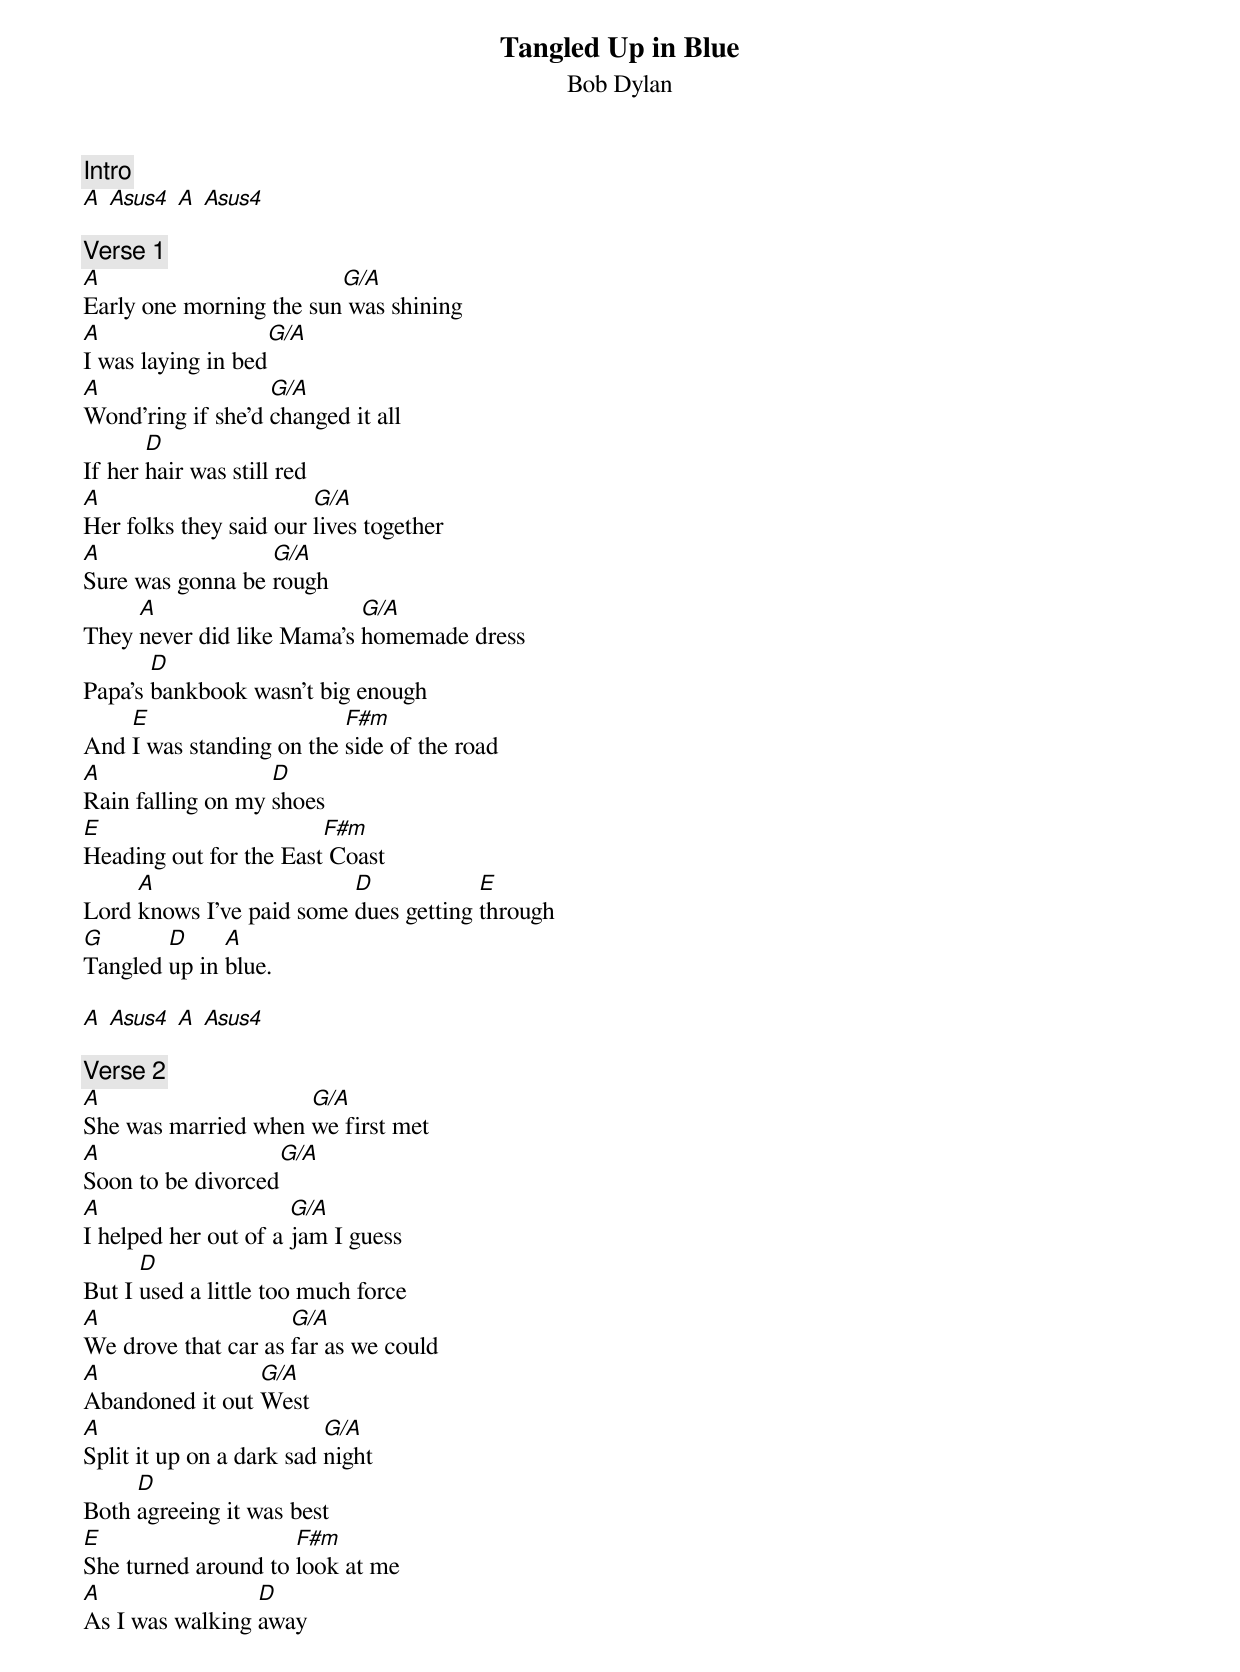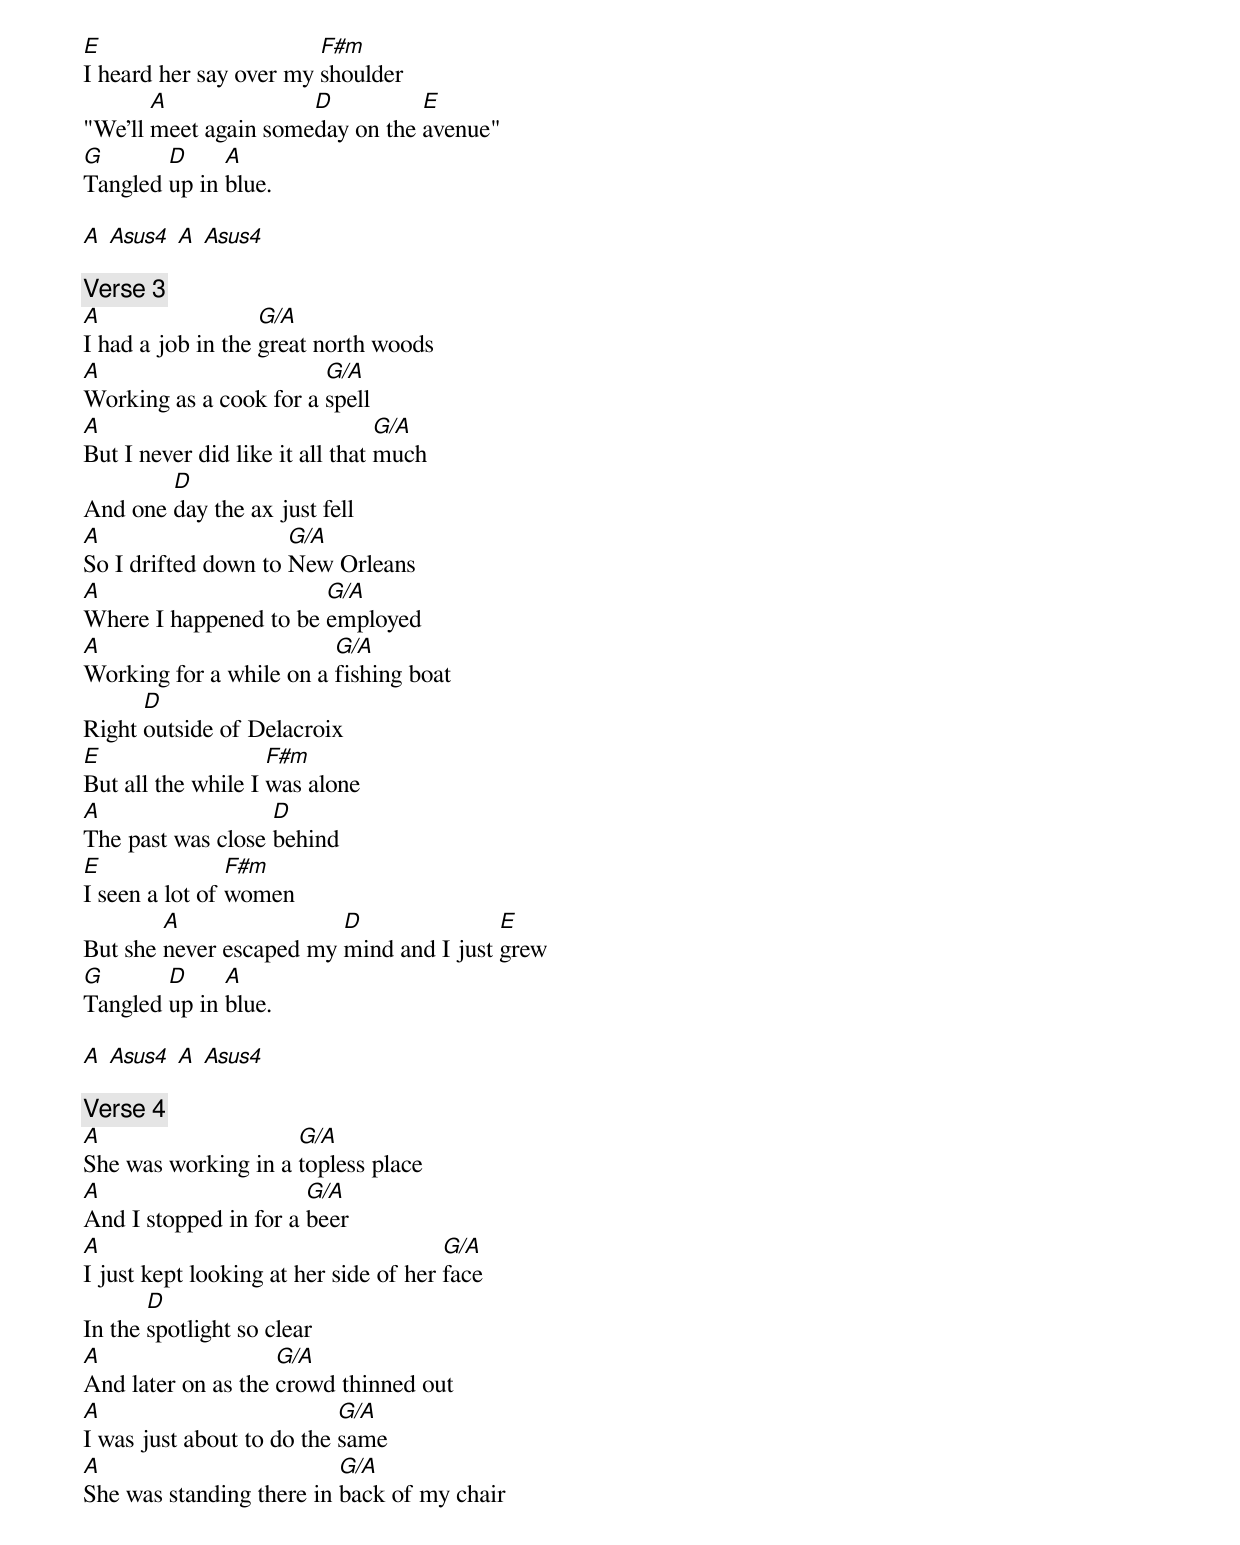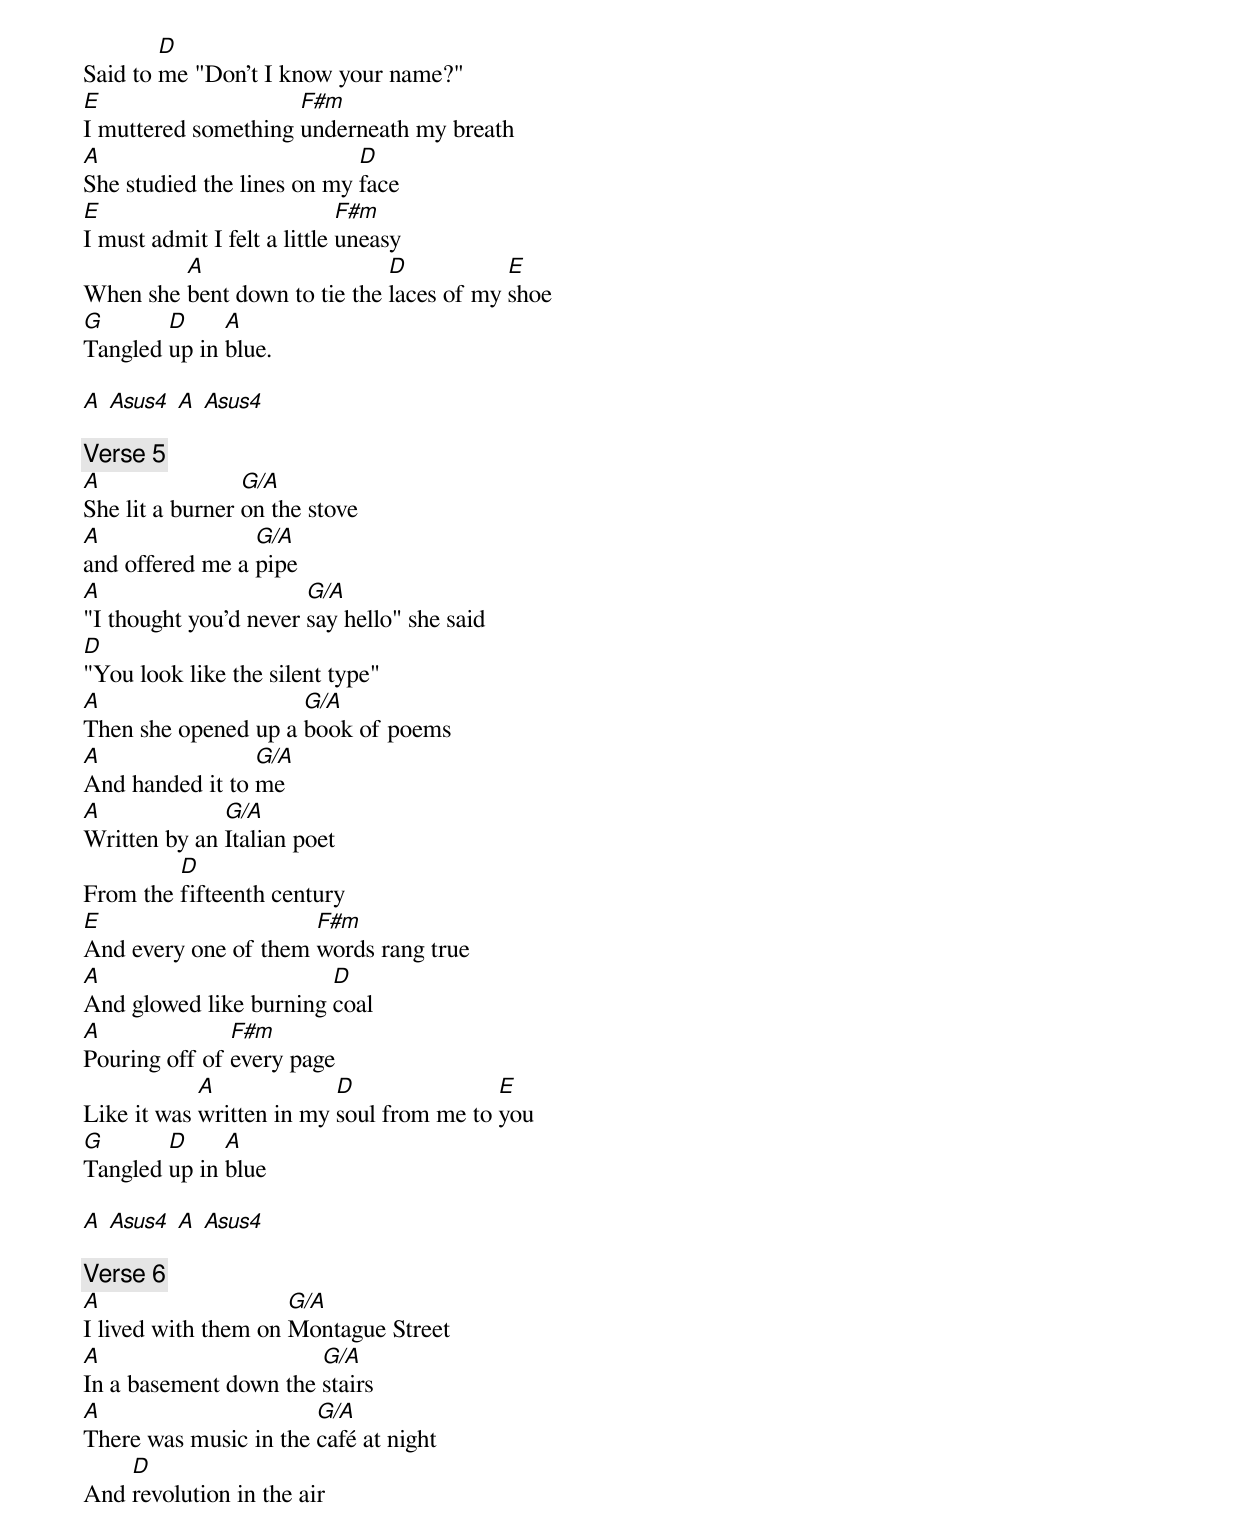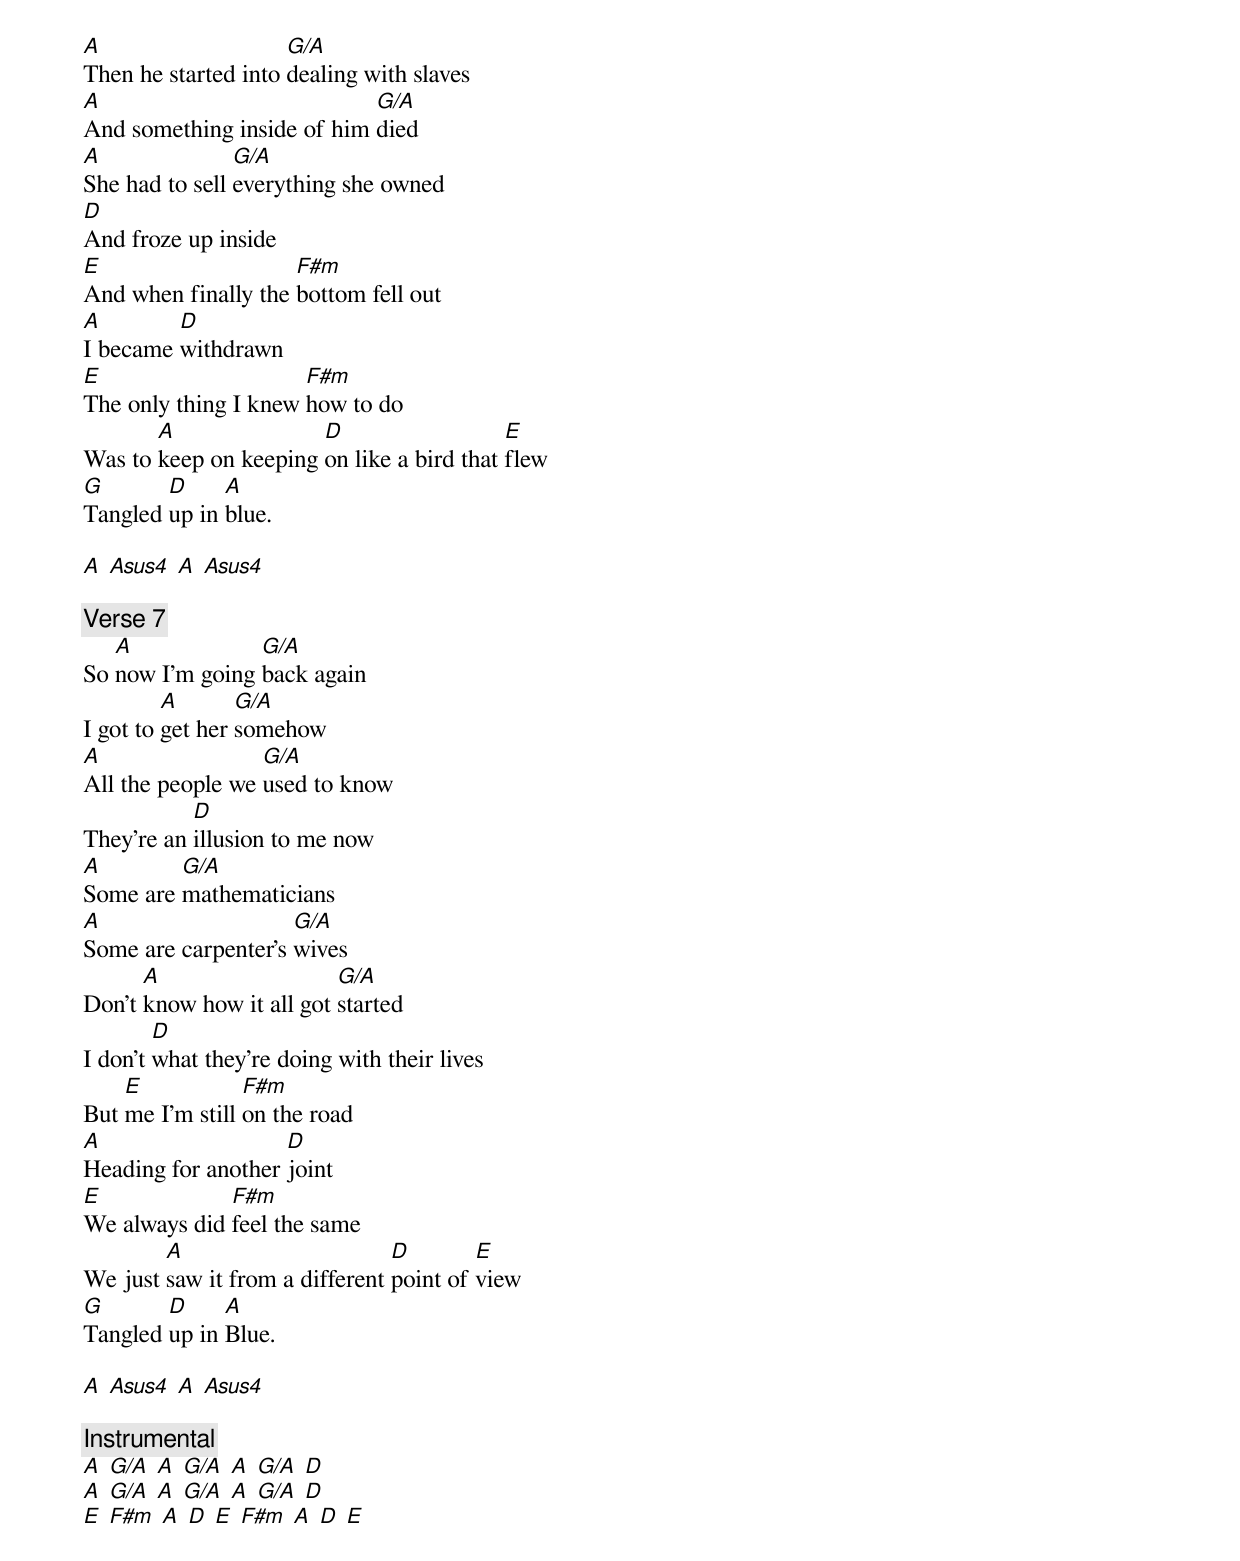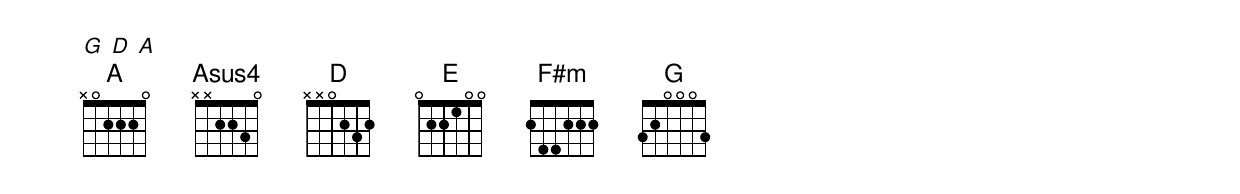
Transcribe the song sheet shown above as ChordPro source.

{t: Tangled Up in Blue}
{st: Bob Dylan}

{c: Intro}
[A] [Asus4] [A] [Asus4]

{c: Verse 1}
[A]Early one morning the sun[G/A] was shining
[A]I was laying in bed[G/A]
[A]Wond'ring if she'd [G/A]changed it all
If her [D]hair was still red
[A]Her folks they said our [G/A]lives together
[A]Sure was gonna be [G/A]rough
They [A]never did like Mama's [G/A]homemade dress
Papa's [D]bankbook wasn't big enough
And [E]I was standing on the [F#m]side of the road
[A]Rain falling on my [D]shoes
[E]Heading out for the East[F#m] Coast
Lord [A]knows I've paid some [D]dues getting [E]through
[G]Tangled [D]up in [A]blue.

[A] [Asus4] [A] [Asus4]

{c: Verse 2}
[A]She was married when [G/A]we first met
[A]Soon to be divorced[G/A]
[A]I helped her out of a [G/A]jam I guess
But I [D]used a little too much force
[A]We drove that car as [G/A]far as we could
[A]Abandoned it out [G/A]West
[A]Split it up on a dark sad [G/A]night
Both [D]agreeing it was best
[E]She turned around to [F#m]look at me
[A]As I was walking [D]away
[E]I heard her say over my [F#m]shoulder
"We'll [A]meet again some[D]day on the [E]avenue"
[G]Tangled [D]up in [A]blue.

[A] [Asus4] [A] [Asus4]

{c: Verse 3}
[A]I had a job in the [G/A]great north woods
[A]Working as a cook for a [G/A]spell
[A]But I never did like it all that [G/A]much
And one [D]day the ax just fell
[A]So I drifted down to [G/A]New Orleans
[A]Where I happened to be [G/A]employed
[A]Working for a while on a [G/A]fishing boat
Right [D]outside of Delacroix
[E]But all the while I [F#m]was alone
[A]The past was close [D]behind
[E]I seen a lot of [F#m]women
But she [A]never escaped my [D]mind and I just [E]grew
[G]Tangled [D]up in [A]blue.

[A] [Asus4] [A] [Asus4]

{c: Verse 4}
[A]She was working in a [G/A]topless place
[A]And I stopped in for a [G/A]beer
[A]I just kept looking at her side of her [G/A]face
In the [D]spotlight so clear
[A]And later on as the [G/A]crowd thinned out
[A]I was just about to do the [G/A]same
[A]She was standing there in [G/A]back of my chair
Said to [D]me "Don't I know your name?"
[E]I muttered something [F#m]underneath my breath
[A]She studied the lines on my [D]face
[E]I must admit I felt a little [F#m]uneasy
When she [A]bent down to tie the [D]laces of my [E]shoe
[G]Tangled [D]up in [A]blue.

[A] [Asus4] [A] [Asus4]

{c: Verse 5}
[A]She lit a burner [G/A]on the stove
[A]and offered me a [G/A]pipe
[A]"I thought you'd never [G/A]say hello" she said
[D]"You look like the silent type"
[A]Then she opened up a [G/A]book of poems
[A]And handed it to [G/A]me
[A]Written by an [G/A]Italian poet
From the [D]fifteenth century
[E]And every one of them [F#m]words rang true
[A]And glowed like burning [D]coal
[A]Pouring off of [F#m]every page
Like it was [A]written in my [D]soul from me to [E]you
[G]Tangled [D]up in [A]blue

[A] [Asus4] [A] [Asus4]

{c: Verse 6}
[A]I lived with them on [G/A]Montague Street
[A]In a basement down the [G/A]stairs
[A]There was music in the [G/A]café at night
And [D]revolution in the air
[A]Then he started into [G/A]dealing with slaves
[A]And something inside of him [G/A]died
[A]She had to sell [G/A]everything she owned
[D]And froze up inside
[E]And when finally the [F#m]bottom fell out
[A]I became [D]withdrawn
[E]The only thing I knew [F#m]how to do
Was to [A]keep on keeping [D]on like a bird that [E]flew
[G]Tangled [D]up in [A]blue.

[A] [Asus4] [A] [Asus4]

{c: Verse 7}
So [A]now I'm going [G/A]back again
I got to [A]get her [G/A]somehow
[A]All the people we [G/A]used to know
They're an [D]illusion to me now
[A]Some are [G/A]mathematicians
[A]Some are carpenter's [G/A]wives
Don't [A]know how it all got [G/A]started
I don't [D]what they're doing with their lives
But [E]me I'm still [F#m]on the road
[A]Heading for another [D]joint
[E]We always did [F#m]feel the same
We just [A]saw it from a different [D]point of [E]view
[G]Tangled [D]up in [A]Blue.

[A] [Asus4] [A] [Asus4]

{c: Instrumental}
[A] [G/A] [A] [G/A] [A] [G/A] [D]
[A] [G/A] [A] [G/A] [A] [G/A] [D]
[E] [F#m] [A] [D] [E] [F#m] [A] [D] [E]
[G] [D] [A]
